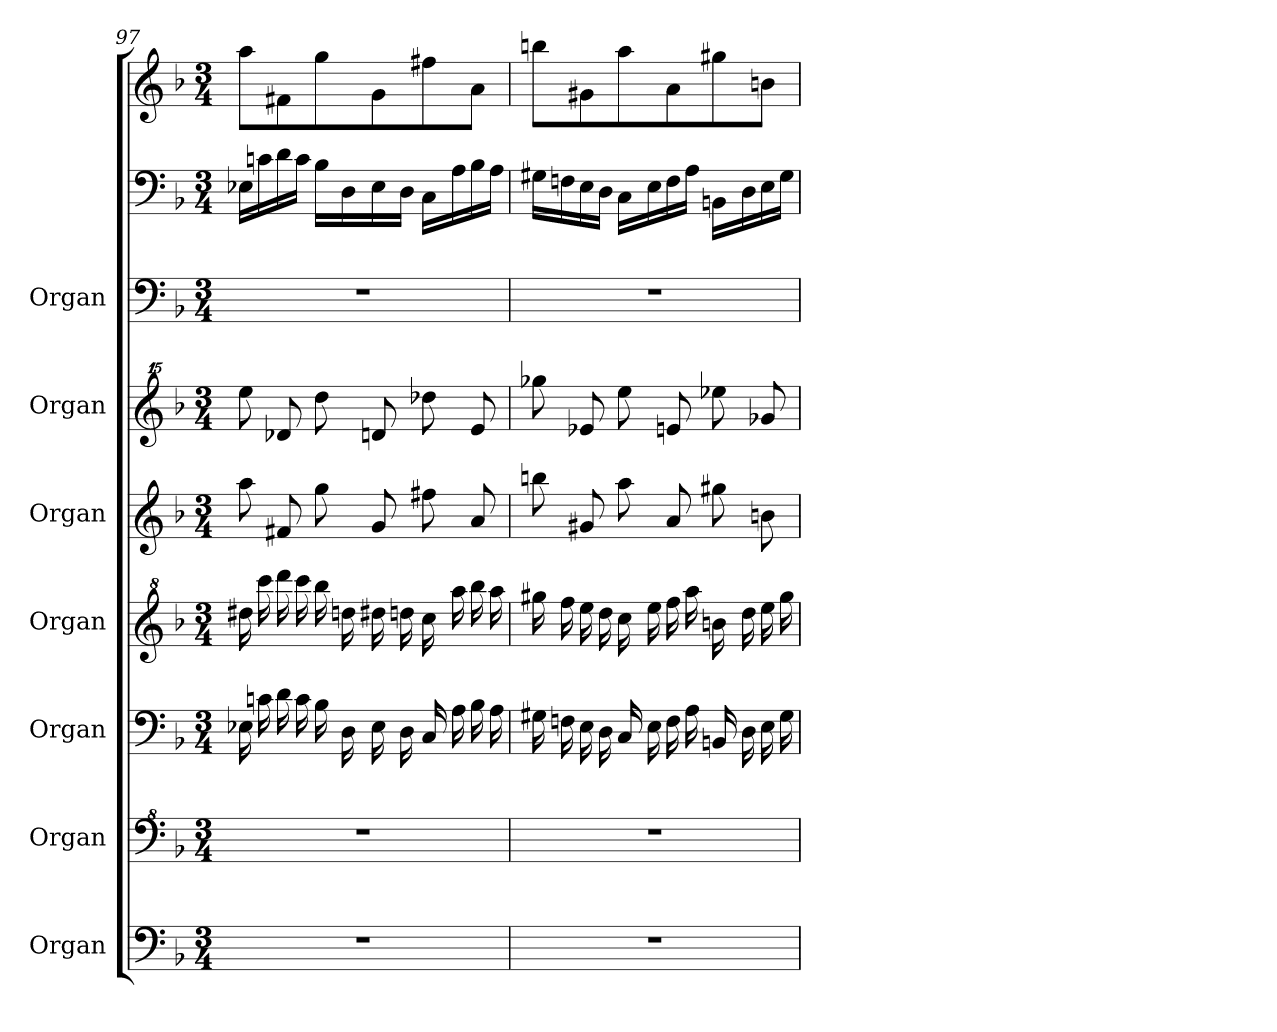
**kern	**kern	**kern	**kern	**kern	**kern	**kern	**kern	**kern
*part7	*part6	*part5	*part4	*part3	*part2	*part1	*part1	*part1
*staff9	*staff8	*staff7	*staff6	*staff5	*staff4	*staff3	*staff2	*staff1
*I"Organ	*I"Organ	*I"Organ	*I"Organ	*I"Organ	*I"Organ	*I"Organ	*	*
*	*I'Org.	*	*	*	*	*	*	*
*clefF4	*clefF^4	*clefF4	*clefG^2	*clefG2	*clefG^^2	*clefF4	*clefF4	*clefG2
*k[b-]	*k[b-]	*k[b-]	*k[b-]	*k[b-]	*k[b-]	*k[b-]	*k[b-]	*k[b-]
*M3/4	*M3/4	*M3/4	*M3/4	*M3/4	*M3/4	*M3/4	*M3/4	*M3/4
=97	=97	=97	=97	=97	=97	=97	=97	=97
2.r	2.r	16E-X\	16ddd#X\	8aa\	8eeee\	2.r	16E-X\LL	8aa\L
.	.	16cn\	16cccc\	.	.	.	16cn\	.
.	.	16d\	16dddd\	8f#X/	8ddd-X/	.	16d\	8f#X\
.	.	16c\	16cccc\	.	.	.	16c\JJ	.
.	.	16B-\	16bbb-\	8gg\	8dddd\	.	16B-\LL	8gg\
.	.	16D\	16dddn\	.	.	.	16D\	.
.	.	16E-\	16ddd#X\	8g/	8dddn/	.	16E-\	8g\
.	.	16D\	16dddn\	.	.	.	16D\JJ	.
.	.	16C/	16ccc\	8ff#X\	8dddd-X\	.	16C\LL	8ff#X\
.	.	16A\	16aaa\	.	.	.	16A\	.
.	.	16B-\	16bbb-\	8a/	8eee/	.	16B-\	8a\J
.	.	16A\	16aaa\	.	.	.	16A\JJ	.
!!LO:LB:g=z
=98	=98	=98	=98	=98	=98	=98	=98	=98
2.r	2.r	16G#X\	16ggg#X\	8bbn\	8gggg-X\	2.r	16G#X\LL	8bbn\L
.	.	16Fn\	16fff\	.	.	.	16Fn\	.
.	.	16E\	16eee\	8g#X/	8eee-X/	.	16E\	8g#X\
.	.	16D\	16ddd\	.	.	.	16D\JJ	.
.	.	16C/	16ccc\	8aa\	8eeee\	.	16C\LL	8aa\
.	.	16E\	16eee\	.	.	.	16E\	.
.	.	16F\	16fff\	8a/	8eeen/	.	16F\	8a\
.	.	16A\	16aaa\	.	.	.	16A\JJ	.
.	.	16BBn/	16bbn\	8gg#X\	8eeee-X\	.	16BBn\LL	8gg#X\
.	.	16D\	16ddd\	.	.	.	16D\	.
.	.	16E\	16eee\	8bn\	8ggg-X/	.	16E\	8bn\J
.	.	16G#\	16ggg#\	.	.	.	16G#\JJ	.
=	=	=	=	=	=	=	=	=
*-	*-	*-	*-	*-	*-	*-	*-	*-
